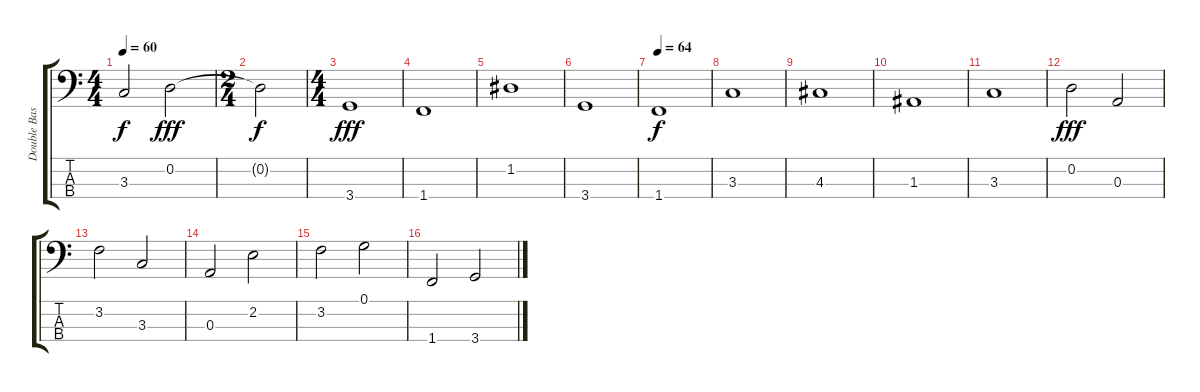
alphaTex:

\track ("Double Basses       " "Double Bas") {instrument contrabass}
\staff {score tabs}
\tuning (G2 D2 A1 E1) {hide}
\ts (4 4)
\tempo 60
\clef f4
\ks c
3.3{t}.2{dy f} 0.2.2{dy fff} |
\ts (2 4)
0.2{t}.2{dy f} |
\ts (4 4)
3.4.1{dy fff} |
1.4.1 |
1.2.1 |
3.4.1 |
\tempo 64
1.4.1{dy f} |
3.3.1 |
4.3.1 |
1.3.1 |
3.3.1 |
0.2.2{dy fff instrument stringensemble2} 0.3.2 |
3.2.2 3.3.2 |
0.3.2 2.2.2 |
3.2.2 0.1.2 |
1.4.2 3.4.2
